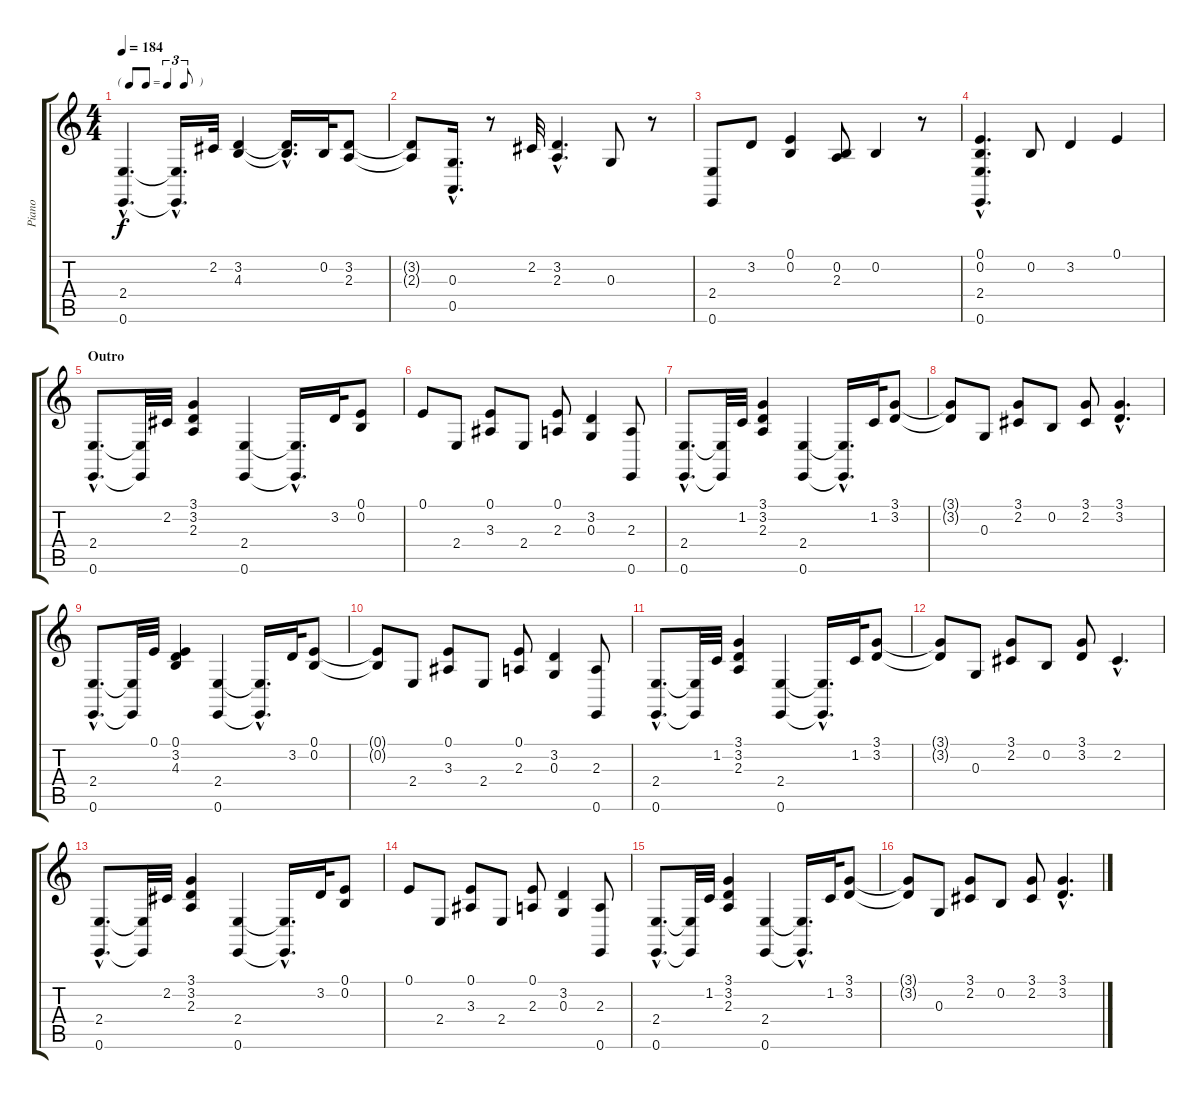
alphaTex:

\track ("Piano" "Piano") {instrument electricgrandpiano}
\staff {score tabs}
\tuning (E4 B3 G3 D3 A2 E2) {hide}
\ts (4 4)
\tf triplet8th
\tempo 184
\clef g2
\ks c
(2.4{hac} 0.6{hac}).4{d dy f} (2.4{hac t} 0.6{hac t}).16{d} 2.2.32 (3.2 4.3).4 (3.2{t} 4.3{hac t}).16{d} 0.2.32 (3.2 2.3).8 |
(3.2{t} 2.3{t}).8 (0.3{hac} 0.5{hac}).16{d} r.8 2.2.32 (3.2{hac} 2.3{hac}).4{d} 0.3.8 r.8 |
(2.4 0.6).8 3.2.8 (0.1 0.2).4 (0.2 2.3).8 0.2.4 r.8 |
(0.1 0.2 2.4{hac} 0.6).4{d} 0.2.8 3.2.4 0.1.4 |
\section ("" "Outro")
(2.4{hac} 0.6{hac}).8{d} (2.4{t} 0.6{t}).32 2.2.32 (3.1 3.2 2.3).4 (2.4 0.6).4 (2.4{hac t} 0.6{t}).16{d} 3.2.32 (0.1 0.2).8 |
0.1.8 2.4.8 (0.1 3.3).8 2.4.8 (0.1 2.3).8 (3.2 0.3).4 (2.3 0.6).8 |
(2.4{hac} 0.6{hac}).8{d} (2.4{t} 0.6{t}).32 1.2.32 (3.1 3.2 2.3).4 (2.4 0.6).4 (2.4{hac t} 0.6{t}).16{d} 1.2.32 (3.1 3.2).8 |
(3.1{t} 3.2{t}).8 0.3.8 (3.1 2.2).8 0.2.8 (3.1 2.2).8 (3.1{hac} 3.2{hac}).4{d} |
(2.4{hac} 0.6{hac}).8{d} (2.4{t} 0.6{t}).32 0.1.32 (0.1 3.2 4.3).4 (2.4 0.6).4 (2.4{hac t} 0.6{t}).16{d} 3.2.32 (0.1 0.2).8 |
(0.1{t} 0.2{t}).8 2.4.8 (0.1 3.3).8 2.4.8 (0.1 2.3).8 (3.2 0.3).4 (2.3 0.6).8 |
(2.4{hac} 0.6{hac}).8{d} (2.4{t} 0.6{t}).32 1.2.32 (3.1 3.2 2.3).4 (2.4 0.6).4 (2.4{hac t} 0.6{hac t}).16{d} 1.2.32 (3.1 3.2).8 |
(3.1{t} 3.2{t}).8 0.3.8 (3.1 2.2).8 0.2.8 (3.1 3.2).8 2.2{hac}.4{d} |
(2.4{hac} 0.6{hac}).8{d} (2.4{t} 0.6{t}).32 2.2.32 (3.1 3.2 2.3).4 (2.4 0.6).4 (2.4{hac t} 0.6{t}).16{d} 3.2.32 (0.1 0.2).8 |
0.1.8 2.4.8 (0.1 3.3).8 2.4.8 (0.1 2.3).8 (3.2 0.3).4 (2.3 0.6).8 |
(2.4{hac} 0.6{hac}).8{d} (2.4{t} 0.6{t}).32 1.2.32 (3.1 3.2 2.3).4 (2.4 0.6).4 (2.4{hac t} 0.6{t}).16{d} 1.2.32 (3.1 3.2).8 |
(3.1{t} 3.2{t}).8 0.3.8 (3.1 2.2).8 0.2.8 (3.1 2.2).8 (3.1{hac} 3.2{hac}).4{d}
